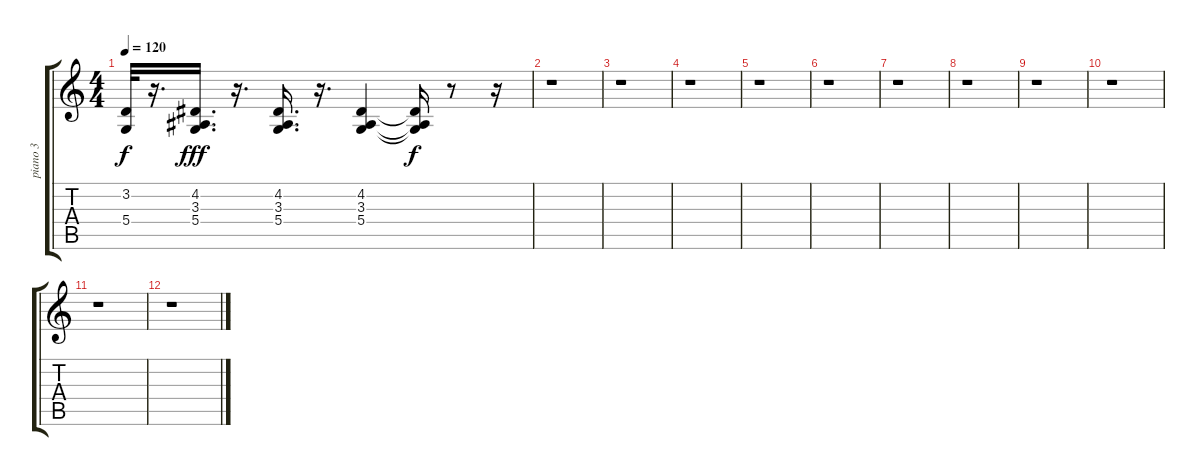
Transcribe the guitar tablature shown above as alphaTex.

\track ("piano 3" "piano 3") {instrument synthstrings1}
\staff {score tabs}
\tuning (E4 B3 G3 D3 A2 E2) {hide}
\ts (4 4)
\tempo 120
\clef g2
\ks c
(3.2{t} 5.4{t}).32{dy f} r.16{d} (4.2 3.3 5.4).16{d dy fff} r.16{d} (4.2 3.3 5.4).16{d} r.16{d} (4.2 3.3 5.4).4 (4.2{t} 3.3{t} 5.4{t}).16{dy f} r.8 r.16 |
r.1 |
r.1 |
r.1 |
r.1 |
r.1 |
r.1 |
r.1 |
r.1 |
r.1 |
r.1 |
r.1
